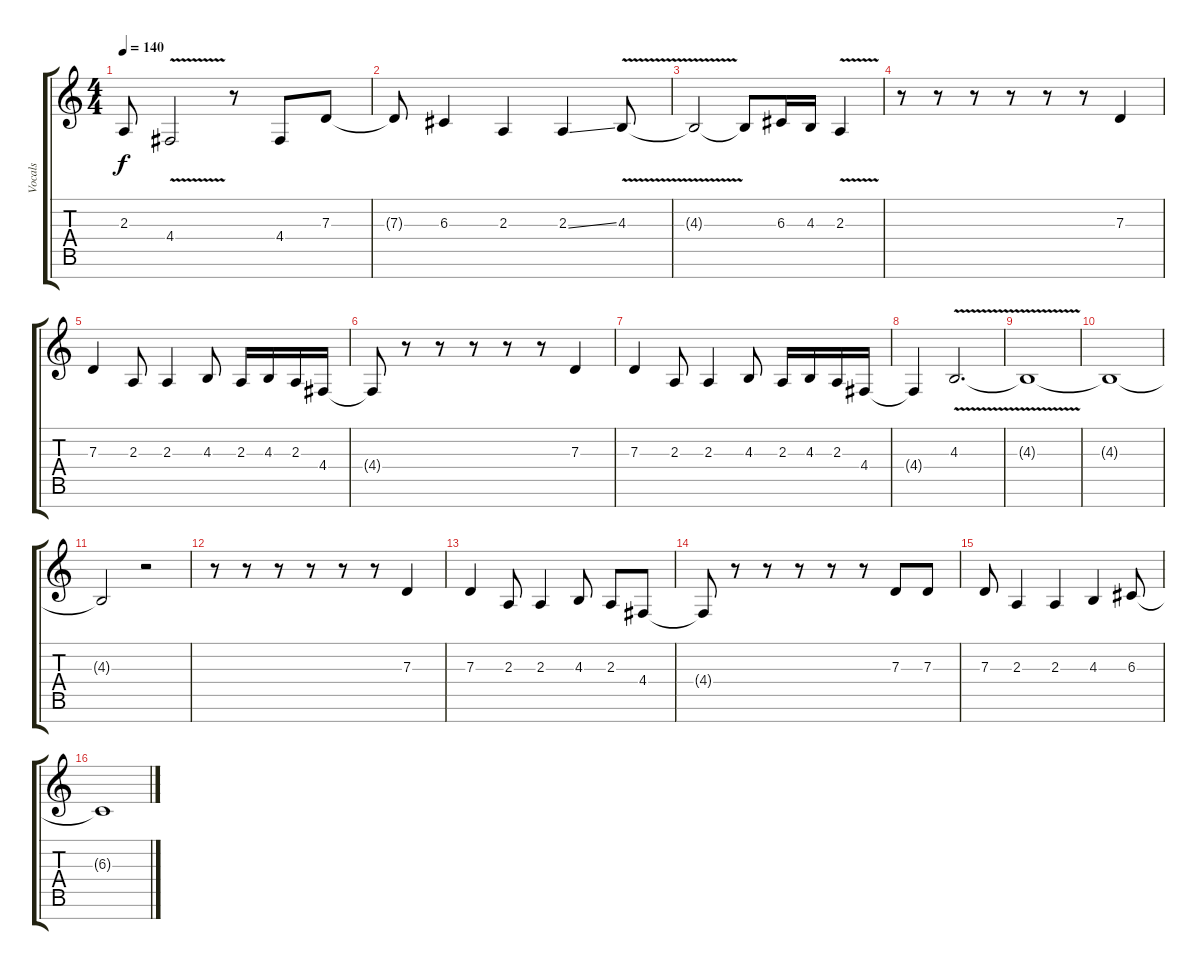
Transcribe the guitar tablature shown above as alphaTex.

\track ("Vocals" "Vocals") {instrument synthvoice}
\staff {score tabs}
\tuning (E4 B3 G3 D3 A2 E2 B1) {hide}
\ts (4 4)
\tempo 140
\clef g2
\ks c
2.3.8{dy f} 4.4{v}.2 r.8 4.4.8 7.3.8 |
7.3{t}.8 6.3.4 2.3.4 2.3{ss}.4 4.3{v}.8 |
4.3{t}.2 4.3{t}.8 6.3.16 4.3.16 2.3{v}.4 |
r.8 r.8 r.8 r.8 r.8 r.8 7.3.4 |
7.3.4 2.3.8 2.3.4 4.3.8 2.3.16 4.3.16 2.3.16 4.4.16 |
4.4{t}.8 r.8 r.8 r.8 r.8 r.8 7.3.4 |
7.3.4 2.3.8 2.3.4 4.3.8 2.3.16 4.3.16 2.3.16 4.4.16 |
4.4{t}.4 4.3{v}.2{d} |
4.3{t}.1 |
4.3{t}.1 |
4.3{t}.2 r.2 |
r.8 r.8 r.8 r.8 r.8 r.8 7.3.4 |
7.3.4 2.3.8 2.3.4 4.3.8 2.3.8 4.4.8 |
4.4{t}.8 r.8 r.8 r.8 r.8 r.8 7.3.8 7.3.8 |
7.3.8 2.3.4 2.3.4 4.3.4 6.3.8 |
6.3{t}.1
